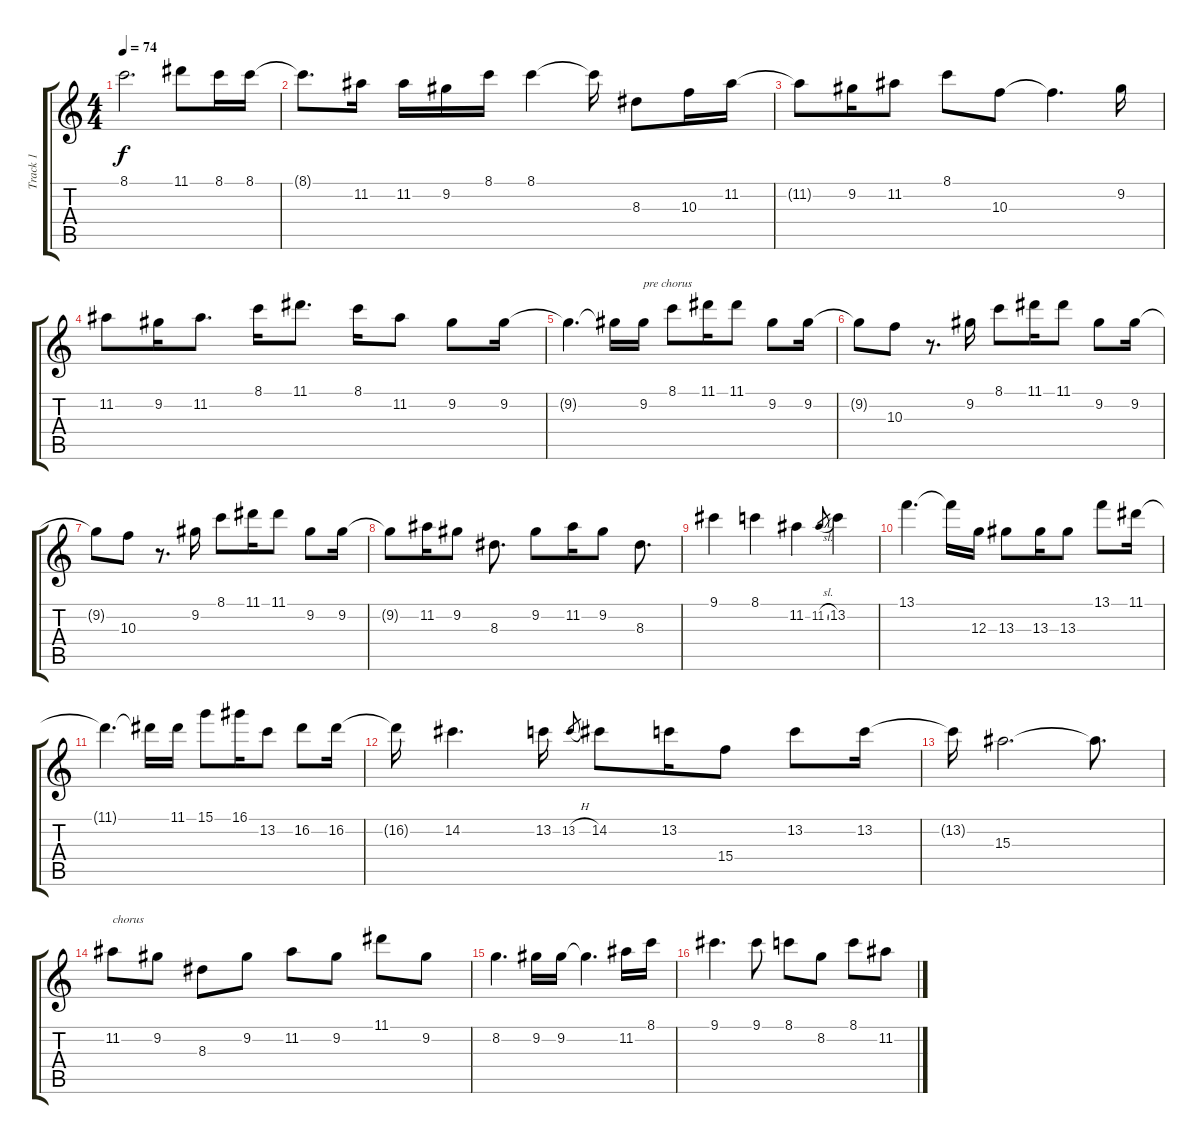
\track ("Track 1" "Track 1") {instrument acousticguitarsteel}
\staff {score tabs}
\tuning (E4 B3 G3 D3 A2 E2) {hide}
\ts (4 4)
\tempo 74
\clef g2
\ks c
8.1{t}.2{d dy f} 11.1.8 8.1.16 8.1.16 |
8.1{t}.8{d} 11.2.16 11.2.16 9.2.16 8.1.16 8.1.4 8.1{t}.16 8.3.8 10.3.16 11.2.16 |
11.2{t}.8 9.2.16 11.2.8 8.1.8 10.3.8 10.3{t}.4{d} 9.2.16 |
11.2.8 9.2.16 11.2.8{d} 8.1.16 11.1.8{d} 8.1.16 11.2.8 9.2.8 9.2.16 |
9.2{t}.4{d} 9.2{t}.16 9.2.16{txt "pre chorus"} 8.1.8 11.1.16 11.1.8 9.2.8 9.2.16 |
9.2{t}.8 10.3.8 r.8{d} 9.2.16 8.1.8 11.1.16 11.1.8 9.2.8 9.2.16 |
9.2{t}.8 10.3.8 r.8{d} 9.2.16 8.1.8 11.1.16 11.1.8 9.2.8 9.2.16 |
9.2{t}.8 11.2.16 9.2.8 8.3.8{d} 9.2.8 11.2.16 9.2.8 8.3.8{d} |
9.1.4 8.1.4 11.2.4 11.2{sl}.8{gr} 13.2.4 |
13.1.4{d} 13.1{t}.16 12.3.16 13.3.8 13.3.16 13.3.8 13.1.8 11.1.16 |
11.1{t}.4{d} 11.1{t}.16 11.1.16 15.1.8 16.1.16 13.2.8 16.2.8 16.2.16 |
16.2{t}.16 14.2.4{d} 13.2.16 13.2{h}.8{gr} 14.2.8 13.2.16 15.4.8 13.2.8 13.2.16 |
13.2{t}.16 15.3.2{d} 15.3{t}.8{d} |
11.2.8{txt "chorus"} 9.2.8 8.3.8 9.2.8 11.2.8 9.2.8 11.1.8 9.2.8 |
8.2.4{d} 9.2.16 9.2.16 9.2{t}.4{d} 11.2.16 8.1.16 |
9.1.4{d} 9.1.8 8.1.8 8.2.8 8.1.8 11.2.8
